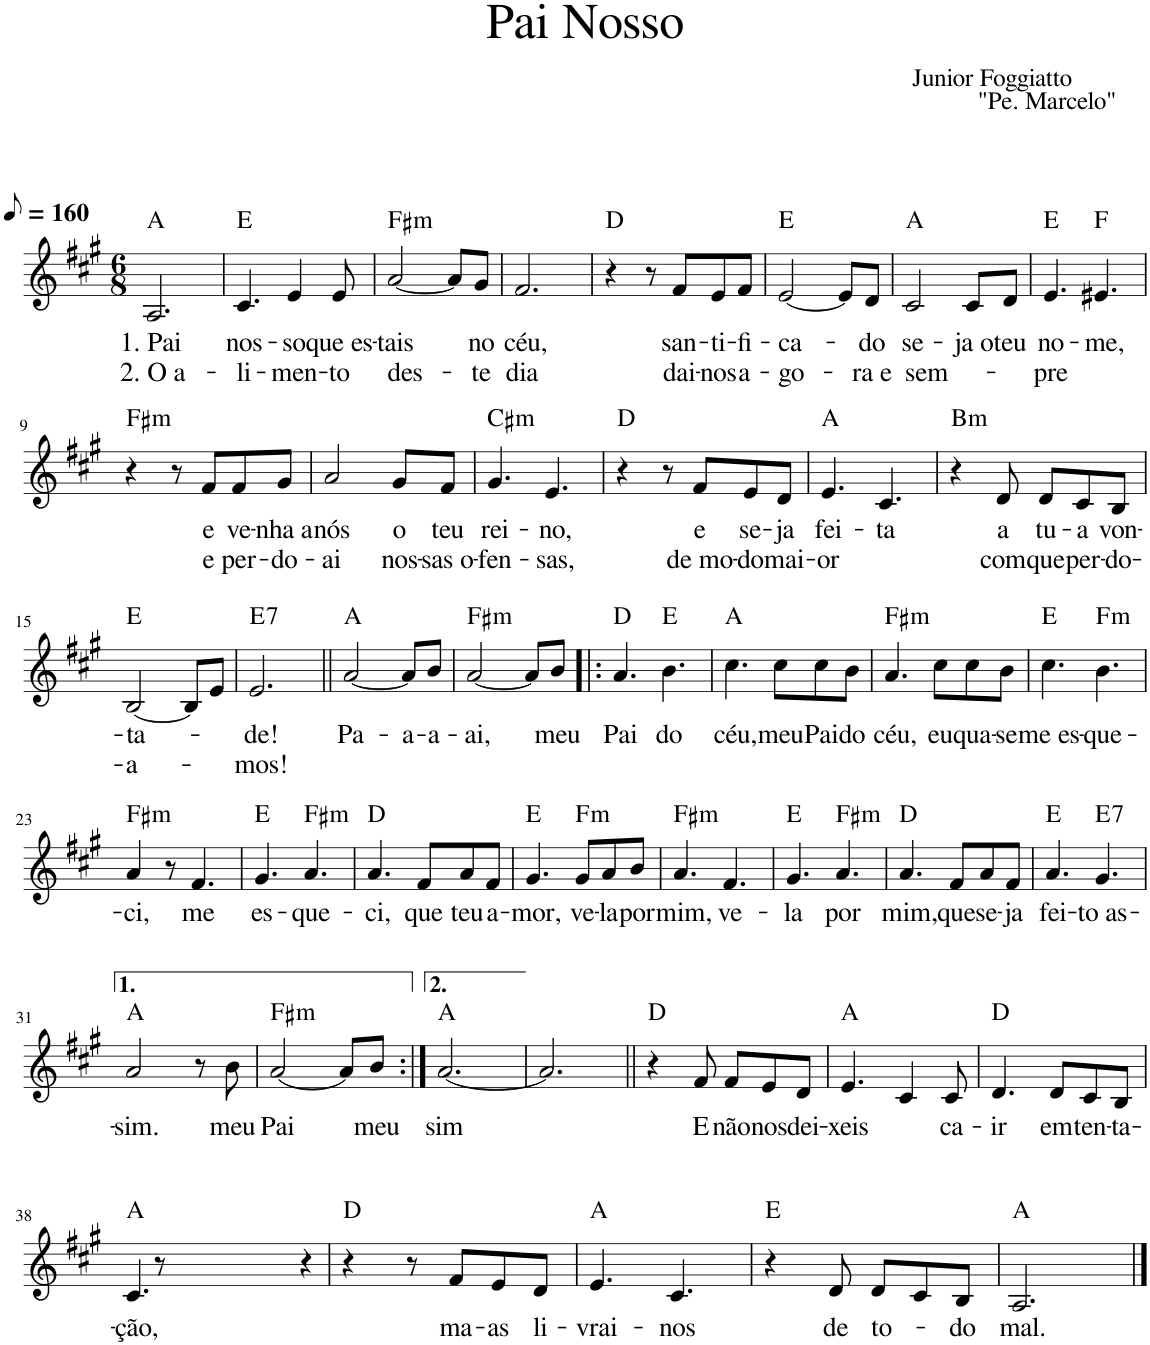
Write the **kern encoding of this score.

**kern	**text	**text	**harte
*part1	*part1	*part1	*part1
*staff1	*staff1	*staff1	*
*I"Voz	*	*	*
*I'Vo.	*	*	*
*clefG2	*	*	*
*k[f#c#g#]	*	*	*
*M6/8	*	*	*
*MM80	*	*	*
=1	=1	=1	=1
!	!LO:LY:b	!LO:LY:b	!
2.A/	1. Pai	2. O a-	A:maj
=2	=2	=2	=2
!	!LO:LY:b	!LO:LY:b	!
4.c#/	nos-	-li-	E:maj
!	!LO:LY:b	!LO:LY:b	!
4e/	-so	-men-	.
!	!LO:LY:b	!LO:LY:b	!
8e/	que es-	-to	.
=3	=3	=3	=3
!	!LO:LY:b	!LO:LY:b	!LO:H:kt=m
[2a/	-tais	des-	F#:min
8a/L]	.	.	.
!	!LO:LY:b	!LO:LY:b	!
8g#/J	no	-te	.
=4	=4	=4	=4
!	!LO:LY:b	!LO:LY:b	!
2.f#/	céu,	dia	.
=5	=5	=5	=5
4r	.	.	D:maj
8r	.	.	.
!	!LO:LY:b	!LO:LY:b	!
8f#/L	san-	dai-	.
!	!LO:LY:b	!LO:LY:b	!
8e/	-ti-	-nos	.
!	!LO:LY:b	!LO:LY:b	!
8f#/J	-fi-	a-	.
=6	=6	=6	=6
!	!LO:LY:b	!LO:LY:b	!
[2e/	-ca-	-go-	E:maj
8e/L]	.	.	.
!	!LO:LY:b	!LO:LY:b	!
8d/J	do	-ra e	.
=7	=7	=7	=7
!	!LO:LY:b	!LO:LY:b	!
2c#/	se-	sem-	A:maj
!	!LO:LY:b	!	!
8c#/L	-ja o	.	.
!	!LO:LY:b	!	!
8d/J	teu	.	.
=8	=8	=8	=8
!	!LO:LY:b	!LO:LY:b	!
4.e/	no-	-pre	E:maj
!	!LO:LY:b	!	!
4.e#X/	-me,	.	F:maj
!!LO:LB:g=z
=9	=9	=9	=9
!	!	!	!LO:H:kt=m
4r	.	.	F#:min
8r	.	.	.
!	!LO:LY:b	!LO:LY:b	!
8f#/L	e	e	.
!	!LO:LY:b	!LO:LY:b	!
8f#/	ve-	per-	.
!	!LO:LY:b	!LO:LY:b	!
8g#/J	-nha a	-do-	.
=10	=10	=10	=10
!	!LO:LY:b	!LO:LY:b	!
2a/	nós	-ai	.
!	!LO:LY:b	!LO:LY:b	!
8g#/L	o	nos-	.
!	!LO:LY:b	!LO:LY:b	!
8f#/J	teu	-sas o-	.
=11	=11	=11	=11
!	!LO:LY:b	!LO:LY:b	!LO:H:kt=m
4.g#/	rei-	-fen-	C#:min
!	!LO:LY:b	!LO:LY:b	!
4.e/	-no,	-sas,	.
=12	=12	=12	=12
4r	.	.	D:maj
8r	.	.	.
!	!LO:LY:b	!LO:LY:b	!
8f#/L	e	de mo-	.
!	!LO:LY:b	!LO:LY:b	!
8e/	se-	-do	.
!	!LO:LY:b	!LO:LY:b	!
8d/J	-ja	mai-	.
=13	=13	=13	=13
!	!LO:LY:b	!LO:LY:b	!
4.e/	fei-	-or	A:maj
!	!LO:LY:b	!	!
4.c#/	-ta	.	.
=14	=14	=14	=14
!	!	!	!LO:H:kt=m
4r	.	.	B:min
!	!LO:LY:b	!LO:LY:b	!
8d/	a	com	.
!	!LO:LY:b	!LO:LY:b	!
8d/L	tu-	que	.
!	!LO:LY:b	!LO:LY:b	!
8c#/	-a	per-	.
!	!LO:LY:b	!LO:LY:b	!
8B/J	von-	-do-	.
!!LO:LB:g=z
=15	=15	=15	=15
!	!LO:LY:b	!LO:LY:b	!
[2B/	-ta-	-a-	E:maj
8B/L]	.	.	.
8e/J	.	.	.
=16	=16	=16	=16
!	!LO:LY:b	!LO:LY:b	!LO:H:kt=7
2.e/	-de!	-mos!	E:7
=17||	=17||	=17||	=17||
!	!LO:LY:b	!	!
[2a/	Pa-	.	A:maj
!	!LO:LY:b	!	!
8a/L]	-a-	.	.
!	!LO:LY:b	!	!
8b/J	-a-	.	.
=18	=18	=18	=18
!	!LO:LY:b	!	!LO:H:kt=m
[2a/	-ai,	.	F#:min
8a/L]	.	.	.
!	!LO:LY:b	!	!
8b/J	meu	.	.
=19!|:	=19!|:	=19!|:	=19!|:
!	!LO:LY:b	!	!
4.a/	Pai	.	D:maj
!	!LO:LY:b	!	!
4.b\	do	.	E:maj
=20	=20	=20	=20
!	!LO:LY:b	!	!
4.cc#\	céu,	.	A:maj
!	!LO:LY:b	!	!
8cc#\L	meu	.	.
!	!LO:LY:b	!	!
8cc#\	Pai	.	.
!	!LO:LY:b	!	!
8b\J	do	.	.
=21	=21	=21	=21
!	!LO:LY:b	!	!LO:H:kt=m
4.a/	céu,	.	F#:min
!	!LO:LY:b	!	!
8cc#\L	eu	.	.
!	!LO:LY:b	!	!
8cc#\	qua-	.	.
!	!LO:LY:b	!	!
8b\J	-se	.	.
=22	=22	=22	=22
!	!LO:LY:b	!	!
4.cc#\	me es-	.	E:maj
!	!LO:LY:b	!	!LO:H:kt=m
4.b\	-que-	.	F:min
!!LO:LB:g=z
=23	=23	=23	=23
!	!LO:LY:b	!	!LO:H:kt=m
4a/	-ci,	.	F#:min
8r	.	.	.
!	!LO:LY:b	!	!
4.f#/	me	.	.
=24	=24	=24	=24
!	!LO:LY:b	!	!
4.g#/	es-	.	E:maj
!	!LO:LY:b	!	!LO:H:kt=m
4.a/	-que-	.	F#:min
=25	=25	=25	=25
!	!LO:LY:b	!	!
4.a/	-ci,	.	D:maj
!	!LO:LY:b	!	!
8f#/L	que	.	.
!	!LO:LY:b	!	!
8a/	teu	.	.
!	!LO:LY:b	!	!
8f#/J	a-	.	.
=26	=26	=26	=26
!	!LO:LY:b	!	!
4.g#/	-mor,	.	E:maj
!	!LO:LY:b	!	!LO:H:kt=m
8g#/L	ve-	.	F:min
!	!LO:LY:b	!	!
8a/	-la	.	.
!	!LO:LY:b	!	!
8b/J	por	.	.
=27	=27	=27	=27
!	!LO:LY:b	!	!LO:H:kt=m
4.a/	mim,	.	F#:min
!	!LO:LY:b	!	!
4.f#/	ve-	.	.
=28	=28	=28	=28
!	!LO:LY:b	!	!
4.g#/	-la	.	E:maj
!	!LO:LY:b	!	!LO:H:kt=m
4.a/	por	.	F#:min
=29	=29	=29	=29
!	!LO:LY:b	!	!
4.a/	mim,	.	D:maj
!	!LO:LY:b	!	!
8f#/L	que	.	.
!	!LO:LY:b	!	!
8a/	se-	.	.
!	!LO:LY:b	!	!
8f#/J	-ja	.	.
=30	=30	=30	=30
!	!LO:LY:b	!	!
4.a/	fei-	.	E:maj
!	!LO:LY:b	!	!LO:H:kt=7
4.g#/	-to as-	.	E:7
!!LO:LB:g=z
=31	=31	=31	=31
!	!LO:LY:b	!	!
2a/	-sim.	.	A:maj
8r	.	.	.
!	!LO:LY:b	!	!
8b\	meu	.	.
=32	=32	=32	=32
!	!LO:LY:b	!	!LO:H:kt=m
[2a/	Pai	.	F#:min
8a/L]	.	.	.
!	!LO:LY:b	!	!
8b/J	meu	.	.
=33:|!	=33:|!	=33:|!	=33:|!
!	!LO:LY:b	!	!
[2.a/	sim	.	A:maj
=34	=34	=34	=34
2.a/]	.	.	.
=35||	=35||	=35||	=35||
4r	.	.	D:maj
!	!LO:LY:b	!	!
8f#/	E	.	.
!	!LO:LY:b	!	!
8f#/L	não	.	.
!	!LO:LY:b	!	!
8e/	nos	.	.
!	!LO:LY:b	!	!
8d/J	dei-	.	.
=36	=36	=36	=36
!	!LO:LY:b	!	!
4.e/	-xeis	.	A:maj
4c#/	.	.	.
!	!LO:LY:b	!	!
8c#/	ca-	.	.
=37	=37	=37	=37
!	!LO:LY:b	!	!
4.d/	-ir	.	D:maj
!	!LO:LY:b	!	!
8d/L	em	.	.
!	!LO:LY:b	!	!
8c#/	ten-	.	.
!	!LO:LY:b	!	!
8B/J	-ta-	.	.
!!LO:LB:g=z
=38	=38	=38	=38
!	!LO:LY:b	!	!
4.c#/	-ção,	.	A:maj
8r	.	.	.
4r	.	.	.
=39	=39	=39	=39
4r	.	.	D:maj
8r	.	.	.
!	!LO:LY:b	!	!
8f#/L	ma-	.	.
!	!LO:LY:b	!	!
8e/	-as	.	.
!	!LO:LY:b	!	!
8d/J	li-	.	.
=40	=40	=40	=40
!	!LO:LY:b	!	!
4.e/	-vrai-	.	A:maj
!	!LO:LY:b	!	!
4.c#/	-nos	.	.
=41	=41	=41	=41
4r	.	.	E:maj
!	!LO:LY:b	!	!
8d/	de	.	.
!	!LO:LY:b	!	!
8d/L	to-	.	.
8c#/	.	.	.
!	!LO:LY:b	!	!
8B/J	-do	.	.
=42	=42	=42	=42
!	!LO:LY:b	!	!
2.A/	mal.	.	A:maj
==	==	==	==
*-	*-	*-	*-
